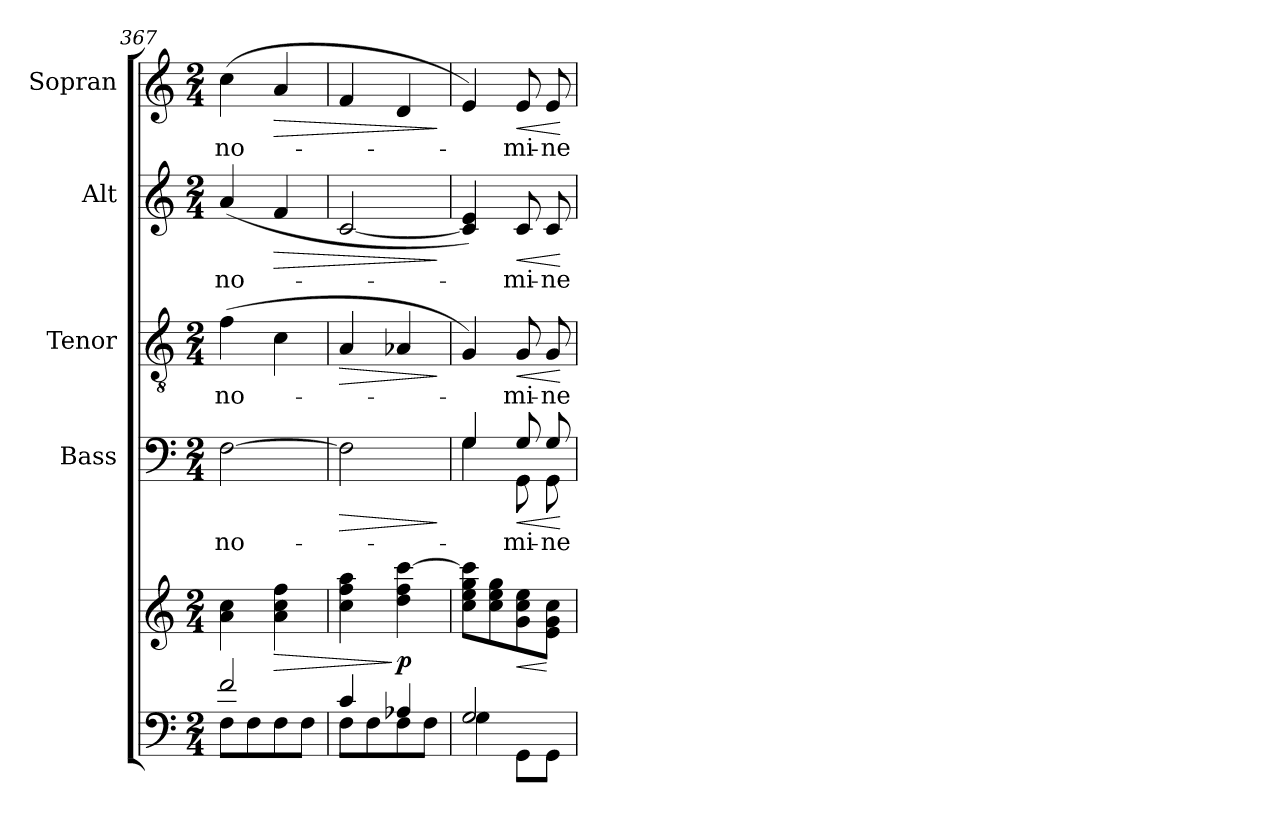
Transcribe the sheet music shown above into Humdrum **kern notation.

**kern	**kern	**dynam	**kern	**text	**dynam	**kern	**text	**dynam	**kern	**text	**dynam	**kern	**text	**dynam
*part5	*part5	*part5	*part4	*part4	*part4	*part3	*part3	*part3	*part2	*part2	*part2	*part1	*part1	*part1
*staff6	*staff5	*staff5/6	*staff4	*staff4	*staff4	*staff3	*staff3	*staff3	*staff2	*staff2	*staff2	*staff1	*staff1	*staff1
*	*	*	*I"Bass	*	*	*I"Tenor	*	*	*I"Alt	*	*	*I"Sopran	*	*
*	*	*	*I'B.	*	*	*I'T.	*	*	*I'A.	*	*	*I'S.	*	*
*clefF4	*clefG2	*	*clefF4	*	*	*clefGv2	*	*	*clefG2	*	*	*clefG2	*	*
*k[]	*k[]	*	*k[]	*	*	*k[]	*	*	*k[]	*	*	*k[]	*	*
*C:	*C:	*	*C:	*	*	*C:	*	*	*C:	*	*	*C:	*	*
*M2/4	*M2/4	*	*M2/4	*	*	*M2/4	*	*	*M2/4	*	*	*M2/4	*	*
=367	=367	=367	=367	=367	=367	=367	=367	=367	=367	=367	=367	=367	=367	=367
*^	*	*	*	*	*	*	*	*	*	*	*	*	*	*
!	!	!	!	!	!LO:LY:b	!	!	!LO:LY:b	!	!	!LO:LY:b	!	!	!LO:LY:b	!
2f/	8F\L	4a\ 4cc\	.	[2F\	no-	.	(>4f\	no-	.	(<4a/	no-	.	(>4cc\	no-	.
.	8F\	.	.	.	.	.	.	.	.	.	.	.	.	.	.
!	!	!	!LO:HP:b	!	!	!	!	!	!	!	!	!LO:HP:b	!	!	!LO:HP:b
.	8F\	4a\ 4cc\ 4ff\	>	.	.	.	4c\	.	.	4f/	.	>	4a/	.	>
.	8F\J	.	.	.	.	.	.	.	.	.	.	.	.	.	.
=368	=368	=368	=368	=368	=368	=368	=368	=368	=368	=368	=368	=368	=368	=368	=368
!	!	!	!	!	!	!LO:HP:b	!	!	!LO:HP:b	!	!	!	!	!	!
4c/	8F\L	4cc\ 4ff\ 4aa\	.	2F\]	.	>	4A/	.	>	[2c/	.	.	4f/	.	.
.	8F\	.	.	.	.	.	.	.	.	.	.	.	.	.	.
!	!	!	!LO:DY:n=1:b	!	!	!	!	!	!	!	!	!	!	!	!
4A-X/	8F\	4dd\ 4ff\ [4ccc\	] p	.	.	.	4A-X/	.	.	.	.	.	4d/	.	.
.	8F\J	.	.	.	.	.	.	.	.	.	.	.	.	.	.
*v	*v	*	*	*	*	*	*	*	*	*	*	*	*	*	*
.	.	.	.	.	]	.	.	]	.	.	]	.	.	]
=369	=369	=369	=369	=369	=369	=369	=369	=369	=369	=369	=369	=369	=369	=369
*^	*	*	*^	*	*	*	*	*	*	*	*	*	*	*
2G/	4G\	8cc\ 8ee\ 8gg\ 8ccc\]L	.	4G/	4G\	.	.	4G/)	.	.	4c/] 4e/)	.	.	4e/)	.	.
.	.	8cc\ 8ee\ 8gg\	.	.	.	.	.	.	.	.	.	.	.	.	.	.
!	!	!	!LO:HP:b	!	!	!LO:LY:b	!LO:HP:b	!	!LO:LY:b	!LO:HP:b	!	!LO:LY:b	!LO:HP:b	!	!LO:LY:b	!LO:HP:b
.	8GG\L	8g\ 8cc\ 8ee\	<	8G/	8GG\	-mi-	<	8G/	-mi-	<	8c/	-mi-	<	8e/	-mi-	<
!	!	!	!	!	!	!LO:LY:b	!	!	!LO:LY:b	!	!	!LO:LY:b	!	!	!LO:LY:b	!
.	8GG\J	8e\ 8g\ 8cc\J	[	8G/	8GG\	-ne	.	8G/	-ne	.	8c/	-ne	.	8e/	-ne	.
*v	*v	*	*	*v	*v	*	*	*	*	*	*	*	*	*	*	*
.	.	.	.	.	[	.	.	[	.	.	[	.	.	[
=	=	=	=	=	=	=	=	=	=	=	=	=	=	=
*-	*-	*-	*-	*-	*-	*-	*-	*-	*-	*-	*-	*-	*-	*-
